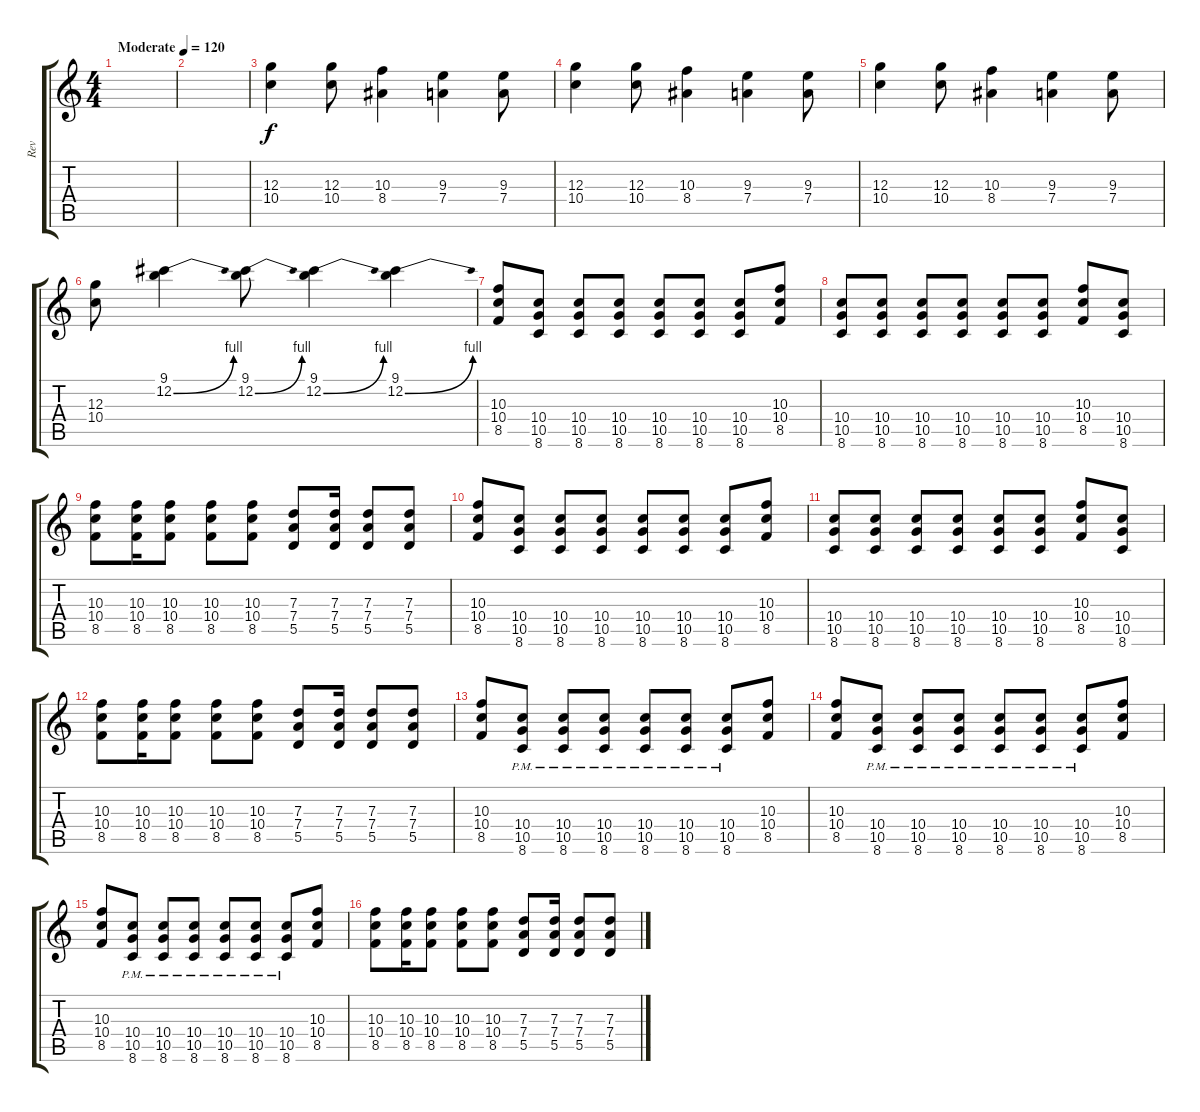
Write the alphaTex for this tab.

\track ("Rev" "Rev") {instrument distortionguitar}
\staff {score tabs}
\tuning (E4 B3 G3 D3 A2 E2) {hide}
\ts (4 4)
\tempo (120 "Moderate")
\clef g2
\ks c
|
|
(12.3 10.4).4 (12.3 10.4).8 (10.3 8.4).4 (9.3 7.4).4 (9.3 7.4).8 |
(12.3 10.4).4 (12.3 10.4).8 (10.3 8.4).4 (9.3 7.4).4 (9.3 7.4).8 |
(12.3 10.4).4 (12.3 10.4).8 (10.3 8.4).4 (9.3 7.4).4 (9.3 7.4).8 |
(12.3 10.4).8 (9.1 12.2{be (bend 0 0 60 4)}).4 (9.1 12.2{be (bend 0 0 60 4)}).8 (9.1 12.2{be (bend 0 0 60 4)}).4 (9.1 12.2{be (bend 0 0 60 4)}).4 |
(10.3 10.4 8.5).8 (10.4 10.5 8.6).8 (10.4 10.5 8.6).8 (10.4 10.5 8.6).8 (10.4 10.5 8.6).8 (10.4 10.5 8.6).8 (10.4 10.5 8.6).8 (10.3 10.4 8.5).8 |
(10.4 10.5 8.6).8 (10.4 10.5 8.6).8 (10.4 10.5 8.6).8 (10.4 10.5 8.6).8 (10.4 10.5 8.6).8 (10.4 10.5 8.6).8 (10.3 10.4 8.5).8 (10.4 10.5 8.6).8 |
(10.3 10.4 8.5).8 (10.3 10.4 8.5).16 (10.3 10.4 8.5).8 (10.3 10.4 8.5).8 (10.3 10.4 8.5).8 (7.3 7.4 5.5).8 (7.3 7.4 5.5).16 (7.3 7.4 5.5).8 (7.3 7.4 5.5).8 |
(10.3 10.4 8.5).8 (10.4 10.5 8.6).8 (10.4 10.5 8.6).8 (10.4 10.5 8.6).8 (10.4 10.5 8.6).8 (10.4 10.5 8.6).8 (10.4 10.5 8.6).8 (10.3 10.4 8.5).8 |
(10.4 10.5 8.6).8 (10.4 10.5 8.6).8 (10.4 10.5 8.6).8 (10.4 10.5 8.6).8 (10.4 10.5 8.6).8 (10.4 10.5 8.6).8 (10.3 10.4 8.5).8 (10.4 10.5 8.6).8 |
(10.3 10.4 8.5).8 (10.3 10.4 8.5).16 (10.3 10.4 8.5).8 (10.3 10.4 8.5).8 (10.3 10.4 8.5).8 (7.3 7.4 5.5).8 (7.3 7.4 5.5).16 (7.3 7.4 5.5).8 (7.3 7.4 5.5).8 |
(10.3 10.4 8.5).8 (10.4{pm} 10.5{pm} 8.6{pm}).8 (10.4{pm} 10.5{pm} 8.6{pm}).8 (10.4{pm} 10.5{pm} 8.6{pm}).8 (10.4{pm} 10.5{pm} 8.6{pm}).8 (10.4{pm} 10.5{pm} 8.6{pm}).8 (10.4{pm} 10.5{pm} 8.6{pm}).8 (10.3 10.4 8.5).8 |
(10.3 10.4 8.5).8 (10.4{pm} 10.5{pm} 8.6{pm}).8 (10.4{pm} 10.5{pm} 8.6{pm}).8 (10.4{pm} 10.5{pm} 8.6{pm}).8 (10.4{pm} 10.5{pm} 8.6{pm}).8 (10.4{pm} 10.5{pm} 8.6{pm}).8 (10.4{pm} 10.5{pm} 8.6{pm}).8 (10.3 10.4 8.5).8 |
(10.3 10.4 8.5).8 (10.4{pm} 10.5{pm} 8.6{pm}).8 (10.4{pm} 10.5{pm} 8.6{pm}).8 (10.4{pm} 10.5{pm} 8.6{pm}).8 (10.4{pm} 10.5{pm} 8.6{pm}).8 (10.4{pm} 10.5{pm} 8.6{pm}).8 (10.4{pm} 10.5{pm} 8.6{pm}).8 (10.3 10.4 8.5).8 |
(10.3 10.4 8.5).8 (10.3 10.4 8.5).16 (10.3 10.4 8.5).8 (10.3 10.4 8.5).8 (10.3 10.4 8.5).8 (7.3 7.4 5.5).8 (7.3 7.4 5.5).16 (7.3 7.4 5.5).8 (7.3 7.4 5.5).8
